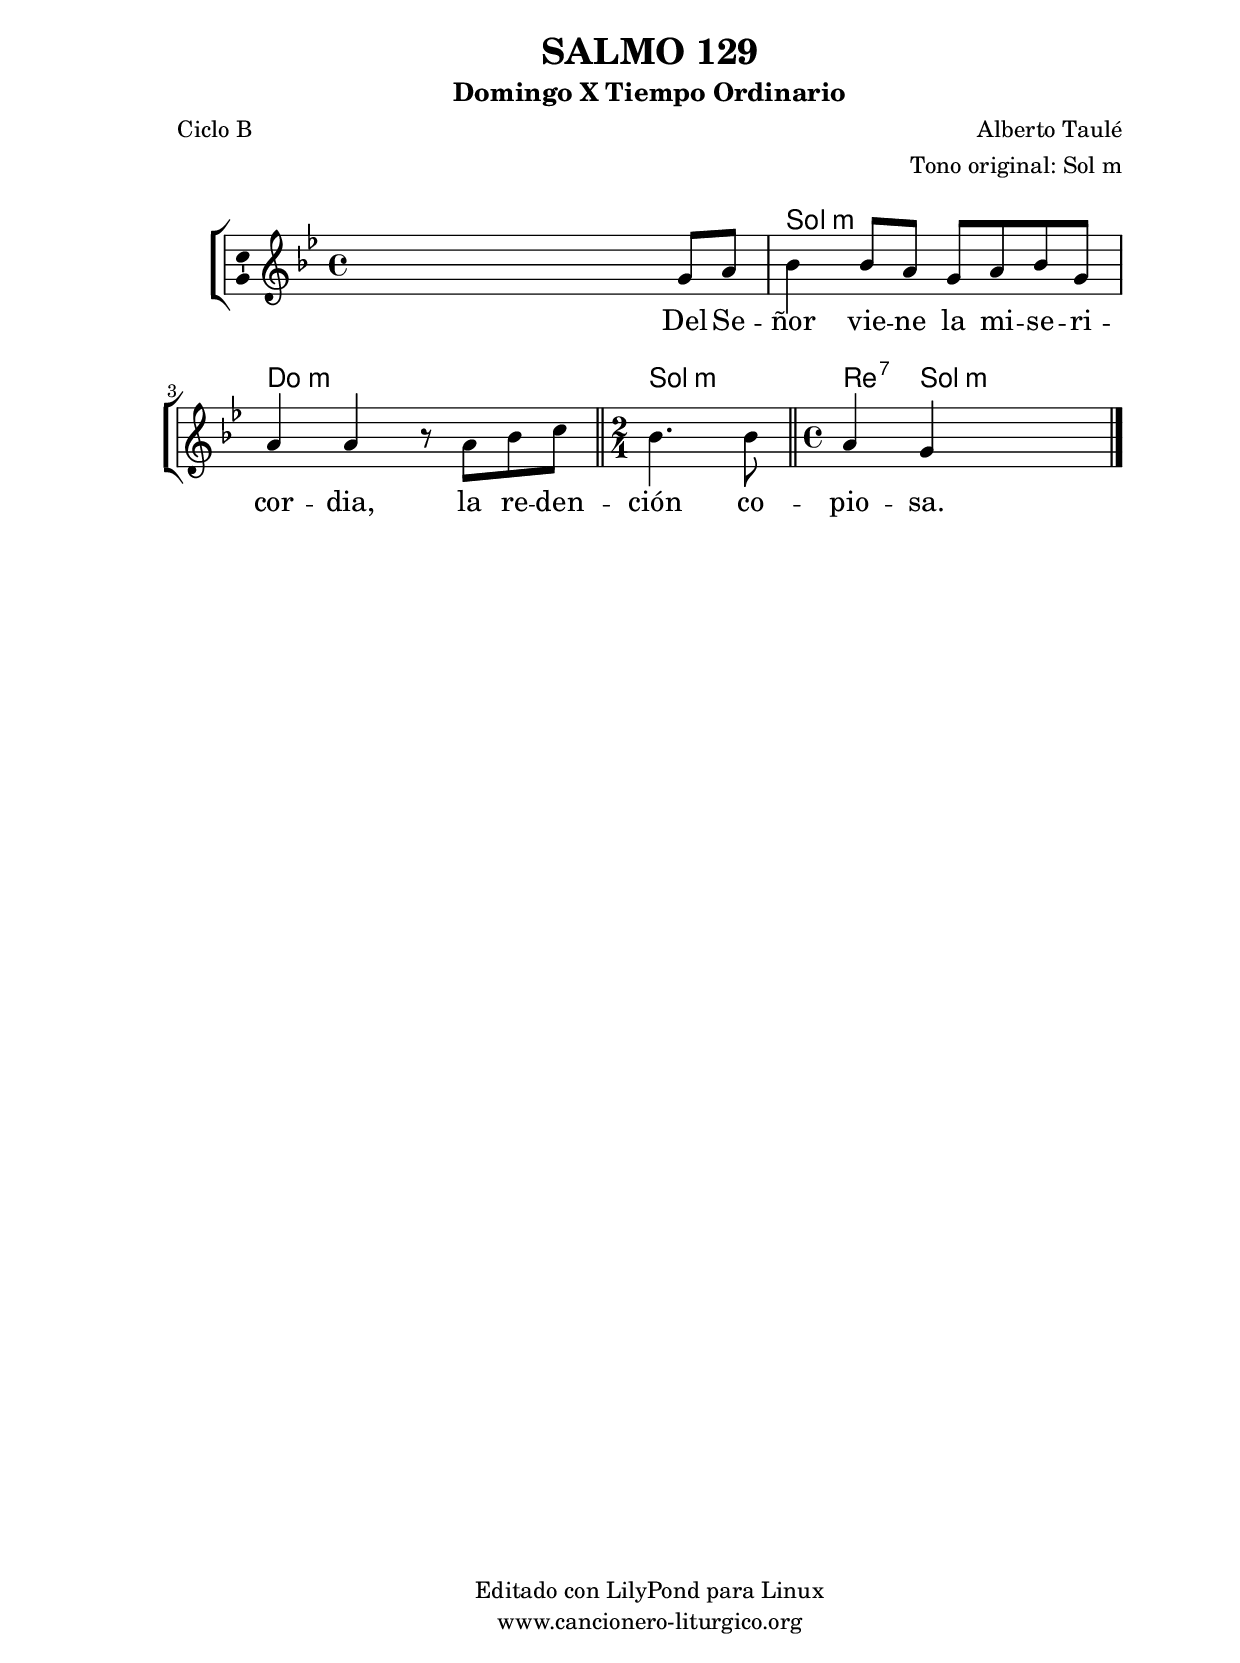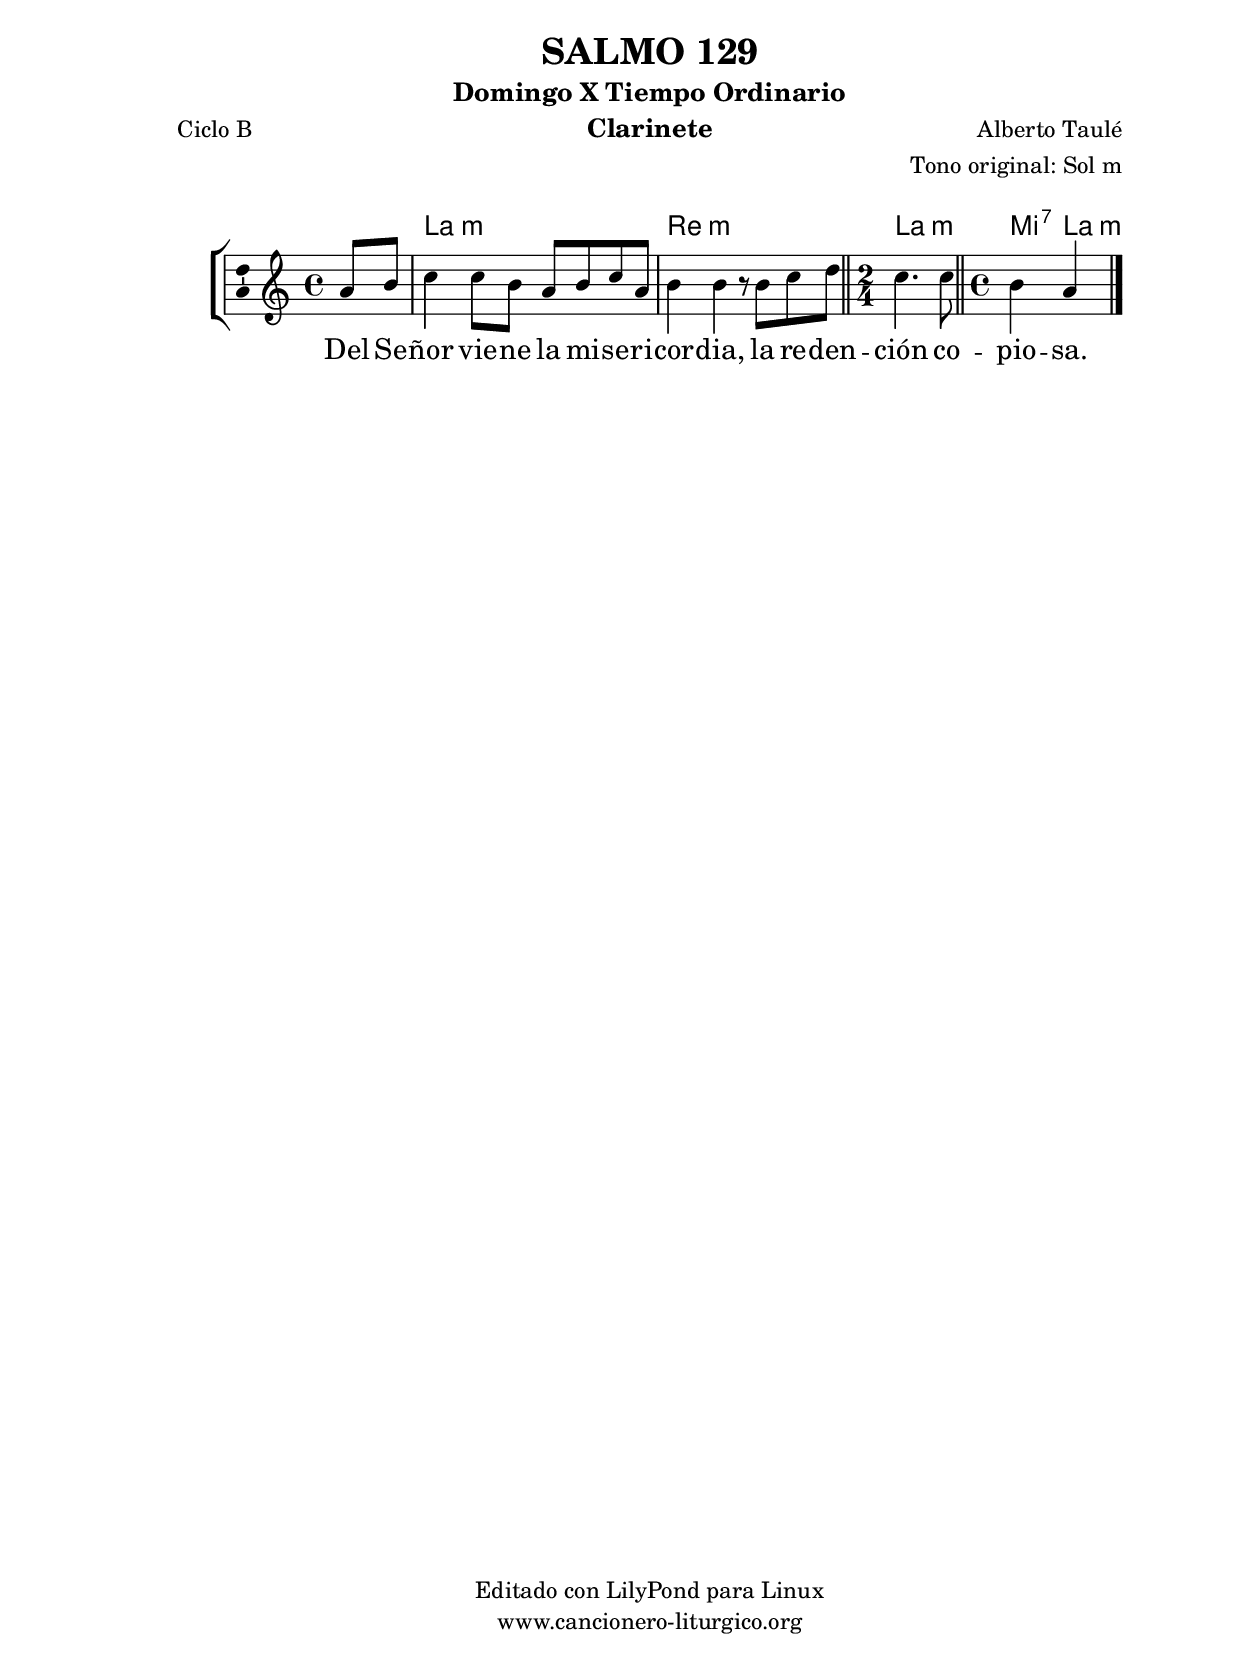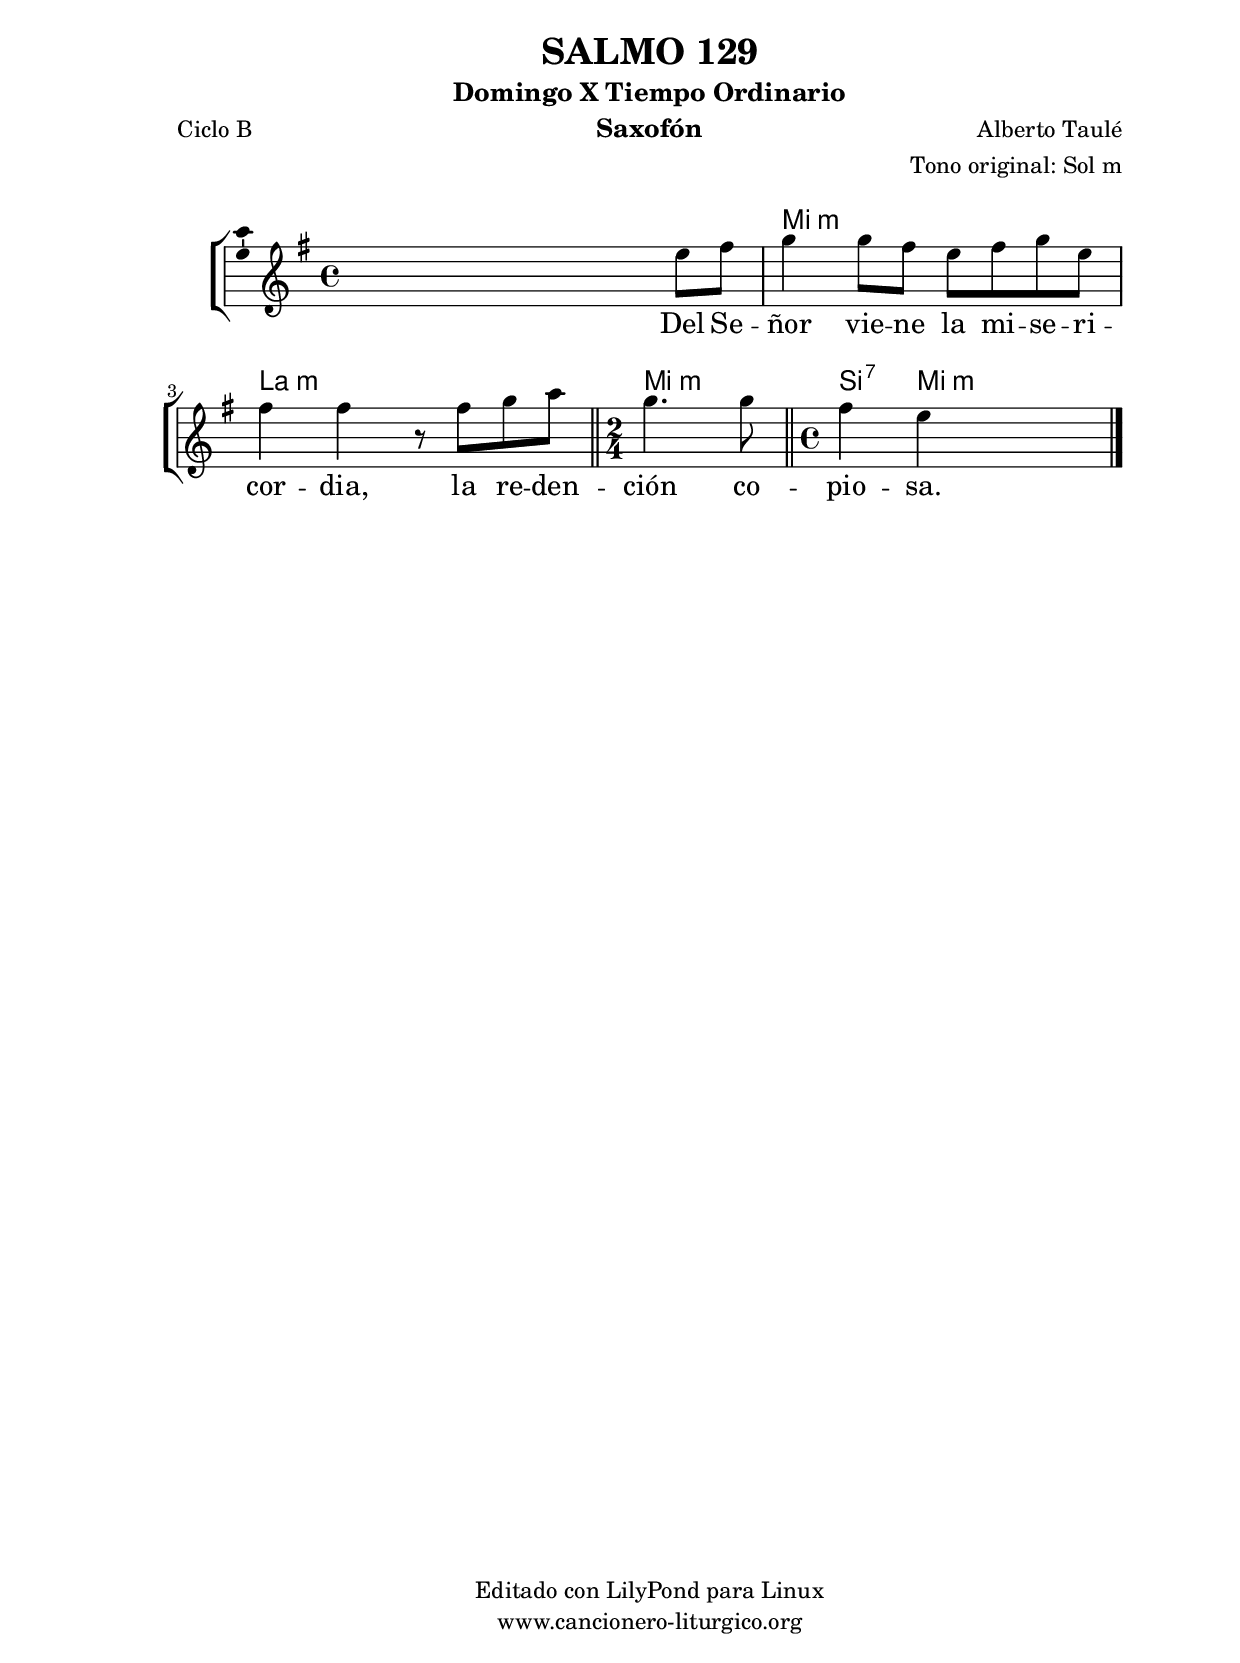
%
%para convertir .midi en .wav:
%timidity filename.midi -Ow -o finename.wav
%
%
%Para convertir de .wav a .mp3:
%lame -h -m j filename.wav
%
%
%para escuchar el midi:
%timidity nombrefichero.midi
%


%versión de lilypond para la que se ha escrito esta partitura:
\version "2.16.0"

	%Tamaño papel
	#(set-default-paper-size "a4")
	%Tamaño partitura
	#(set-global-staff-size 20)
	%No responde al pulsar sobre una nota
	#(ly:set-option 'point-and-click #f)

%parámetros del encabezamiento:
\header {
	title = "SALMO 129"
	subtitle = "Domingo X Tiempo Ordinario"
	composer = "Alberto Taulé"
	poet = "Ciclo B"
	meter = ""
	arranger = "Tono original: Sol m"
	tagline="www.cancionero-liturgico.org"
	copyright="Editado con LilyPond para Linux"
	tiempo = "Ordinario"
	usos = "Salmo"
	letra = "Del Señor viene la misericordia, la redención copiosa."
	}

%parámetros asociados al papel:
\paper  {
	oddHeaderMarkup = \markup {\fill-line { \on-the-fly #not-first-page \fromproperty #'header:title \on-the-fly #not-first-page \fromproperty #'header:composer }}
	evenHeaderMarkup = \markup {\fill-line { \fromproperty #'header:composer \fromproperty #'header:title }}
	#(set-paper-size "a4")
	print-page-number = ##f
	first-page-number = 1
	print-first-page-number = ##f
%	head-separation = 3.0 \cm
	top-margin = 2.0 \cm
	bottom-margin = 0.5\cm
%%%	bottom-margin = -1.0\cm
	left-margin = 3.0 \cm
	line-width = 16.0 \cm 
	indent = 8\mm
	interscoreline = 2.\mm
	between-system-space = 15\mm
%	para que las partituras no llenen la hoja:
	ragged-bottom = ##t
%	idem para la última hoja:
	ragged-last-bottom = ##f
%	para que las partituras llenen el ancho del papel:
	ragged-last = ##f
	after-title-space = 2.5 \cm
%page-count=1
%system-count=1

	%Flexible Vertical Spacing
%	markup-markup-spacing =
%	#'((basic-distance . 15) (minimum-distance . 15) (padding . 3))
	markup-system-spacing =
	#'((basic-distance . 15) (minimum-distance . 15) (padding . 3))
	system-system-spacing =
	#'((basic-distance . 15) (minimum-distance . 15) (padding . 3))
	score-system-spacing =
	#'((basic-distance . 15) (minimum-distance . 15) (padding . 5))
%	top-system-spacing = % header
%	#'((basic-distance . 8) (minimum-distance . 0) (padding . 3))
%	top-markup-spacing =
%	#'((basic-distance . 20) (minimum-distance . 20) (padding . 3))
	last-bottom-spacing = % footer
	#'((basic-distance . 5) (minimum-distance . 5) (padding . 3))
%	score-markup-spacing =
%	#'((basic-distance . 16) (minimum-distance . 13) (padding . 3))

	}


%parámetros que afectan a toda la partitura:
global =  {
	%clave de sol (G):
	\clef G
	%armadura:
%%%	\transpose g a
	\key g \minor
	\tempo 4=88
	\set Score.tempoHideNote = ##t
	}


acordes = {
	\italianChords
	\chordmode {
%%%	\transpose g a
{

s1
g:m c:m
g2:m
d4:7 g:m

	}
	}
}


melodia = 
%%%	\transpose g a
{
	\relative c''{

\time 4/4

s2 s4 g8 a
bes4 bes8 a g a bes g
a4 a r8 a8 bes c

\bar "||"
\time 2/4
bes4. bes8

\bar "||"
\time 4/4
a4 g s2

	\bar "|."
	}
	}


texto = \lyricmode {
Del Se -- ñor vie -- ne la mi -- se -- ri -- cor -- dia,
la re -- den -- ción co -- pio -- sa.
	}


acordesStaff = \context ChordNames = acordesStaff <<
	\set chordChanges = ##t
	\acordes
	>>


vozStaff = \context Voice = vozStaff
\with {\consists "Ambitus_engraver"}
<<
%	\set Staff.instrumentName = ""
%	\set Staff.shortInstrumentName = ""
%	\set Staff.midiInstrument = #"clarinet"
%	\set Staff.midiInstrument = #"cello"
%	\set Staff.midiInstrument = #"flute"
	\set Staff.midiInstrument = #"electric guitar (jazz)"
%	\set Staff.midiInstrument = #"english horn"
%	\set Staff.midiInstrument = #"violin"
%	\set Staff.midiInstrument = #"glockenspiel"
	\set Staff.midiMinimumVolume = #0.7
	\set Staff.midiMaximumVolume = #0.9
	\global
	\melodia
	>>


textoStaff = \context Lyrics = textoStaff <<
	\lyricsto vozStaff \texto
	>>

\book {
	\score {
		\context ChoirStaff {
			\override StaffGroup.SystemStartBracket #'collapse-height = #1
			\override Score.SystemStartBar #'collapse-height = #1
			<<
			\acordesStaff
			\vozStaff
			\textoStaff
			>>
			}
		\layout {
	    		\context {
				\Lyrics
				\override LyricText #'font-size = #2
				}
	   		 \context {
				\Score
				%fontSize = #3
				\override StaffSymbol #'staff-space = #(magstep +3)
				%\override Beam #'thickness = #0.55
				%\override SpacingSpanner #'spacing-increment = #1.0
				%\override Slur #'height-limit = #1.5
				}
			}
		}
	\score {
		\unfoldRepeats
		\context ChoirStaff {
			<<
			\acordesStaff
			\vozStaff
			>>
			}
		\midi {
	  		\context {
	  			\Score
				tempoWholesPerMinute = #(ly:make-moment 70 4)
				}
			}
		}
	}

%Partitura para clarinete
#(define output-suffix "C")
\book {
	\header{
		instrument = "Clarinete"
		}
	\score {
		\context ChoirStaff {
			\override StaffGroup.SystemStartBracket #'collapse-height = #1
			\override Score.SystemStartBar #'collapse-height = #1
\transpose c d
			<<
			\acordesStaff
			\vozStaff
			\textoStaff
			>>
			}
		\layout {
	    		\context {
				\Lyrics
				\override LyricText #'font-size = #2
				}
	   		 \context {
				\Score
				%fontSize = #3
				\override StaffSymbol #'staff-space = #(magstep +3)
				%\override Beam #'thickness = #0.55
				%\override SpacingSpanner #'spacing-increment = #1.0
				%\override Slur #'height-limit = #1.5
				}
			}
		}
	}

%Partitura para saxofón
#(define output-suffix "S")
\book {
	\header{
		instrument = "Saxofón"
		}
	\score {
		\context ChoirStaff {
			\override StaffGroup.SystemStartBracket #'collapse-height = #1
			\override Score.SystemStartBar #'collapse-height = #1
\transpose c a
			<<
			\acordesStaff
			\vozStaff
			\textoStaff
			>>
			}
		\layout {
	    		\context {
				\Lyrics
				\override LyricText #'font-size = #2
				}
	   		 \context {
				\Score
				%fontSize = #3
				\override StaffSymbol #'staff-space = #(magstep +3)
				%\override Beam #'thickness = #0.55
				%\override SpacingSpanner #'spacing-increment = #1.0
				%\override Slur #'height-limit = #1.5
				}
			}
		}
	}

